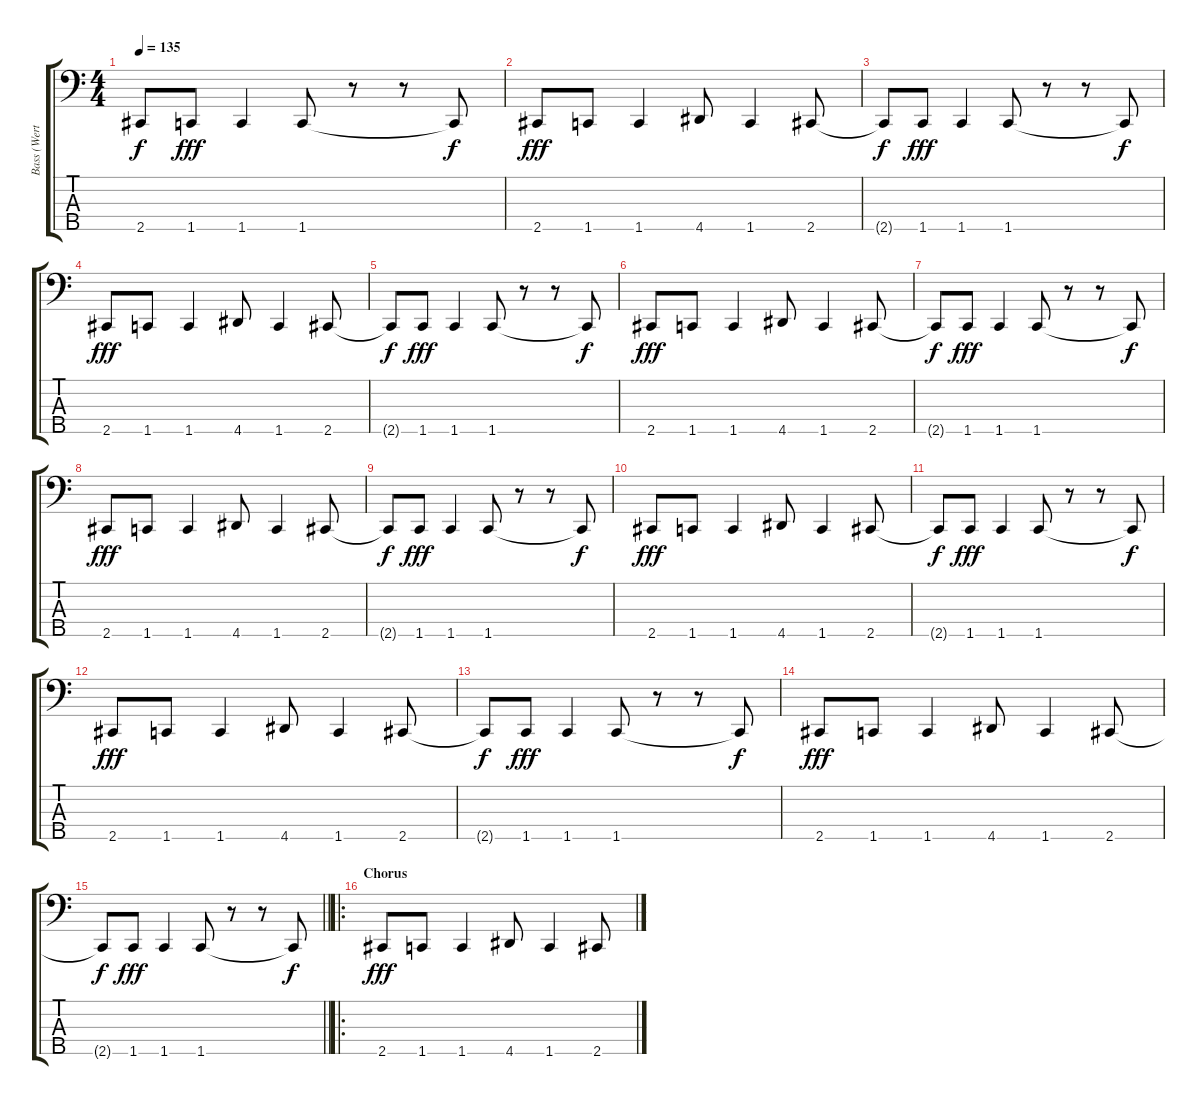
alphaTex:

\track ("Bass (Werther)" "Bass (Wert") {instrument electricbasspick}
\staff {score tabs}
\tuning (G2 D2 A1 E1 B0) {hide}
\ts (4 4)
\tempo 135
\clef f4
\ks c
2.5{t}.8{dy f} 1.5.8{dy fff} 1.5.4 1.5.8 r.8 r.8 1.5{t}.8{dy f} |
2.5.8{dy fff} 1.5.8 1.5.4 4.5.8 1.5.4 2.5.8 |
2.5{t}.8{dy f} 1.5.8{dy fff} 1.5.4 1.5.8 r.8 r.8 1.5{t}.8{dy f} |
2.5.8{dy fff} 1.5.8 1.5.4 4.5.8 1.5.4 2.5.8 |
2.5{t}.8{dy f} 1.5.8{dy fff} 1.5.4 1.5.8 r.8 r.8 1.5{t}.8{dy f} |
2.5.8{dy fff} 1.5.8 1.5.4 4.5.8 1.5.4 2.5.8 |
2.5{t}.8{dy f} 1.5.8{dy fff} 1.5.4 1.5.8 r.8 r.8 1.5{t}.8{dy f} |
2.5.8{dy fff} 1.5.8 1.5.4 4.5.8 1.5.4 2.5.8 |
2.5{t}.8{dy f} 1.5.8{dy fff} 1.5.4 1.5.8 r.8 r.8 1.5{t}.8{dy f} |
2.5.8{dy fff} 1.5.8 1.5.4 4.5.8 1.5.4 2.5.8 |
2.5{t}.8{dy f} 1.5.8{dy fff} 1.5.4 1.5.8 r.8 r.8 1.5{t}.8{dy f} |
2.5.8{dy fff} 1.5.8 1.5.4 4.5.8 1.5.4 2.5.8 |
2.5{t}.8{dy f} 1.5.8{dy fff} 1.5.4 1.5.8 r.8 r.8 1.5{t}.8{dy f} |
2.5.8{dy fff} 1.5.8 1.5.4 4.5.8 1.5.4 2.5.8 |
\barLineRight lightlight
2.5{t}.8{dy f} 1.5.8{dy fff} 1.5.4 1.5.8 r.8 r.8 1.5{t}.8{dy f} |
\ro
\section ("" "Chorus")
2.5.8{dy fff} 1.5.8 1.5.4 4.5.8 1.5.4 2.5.8
